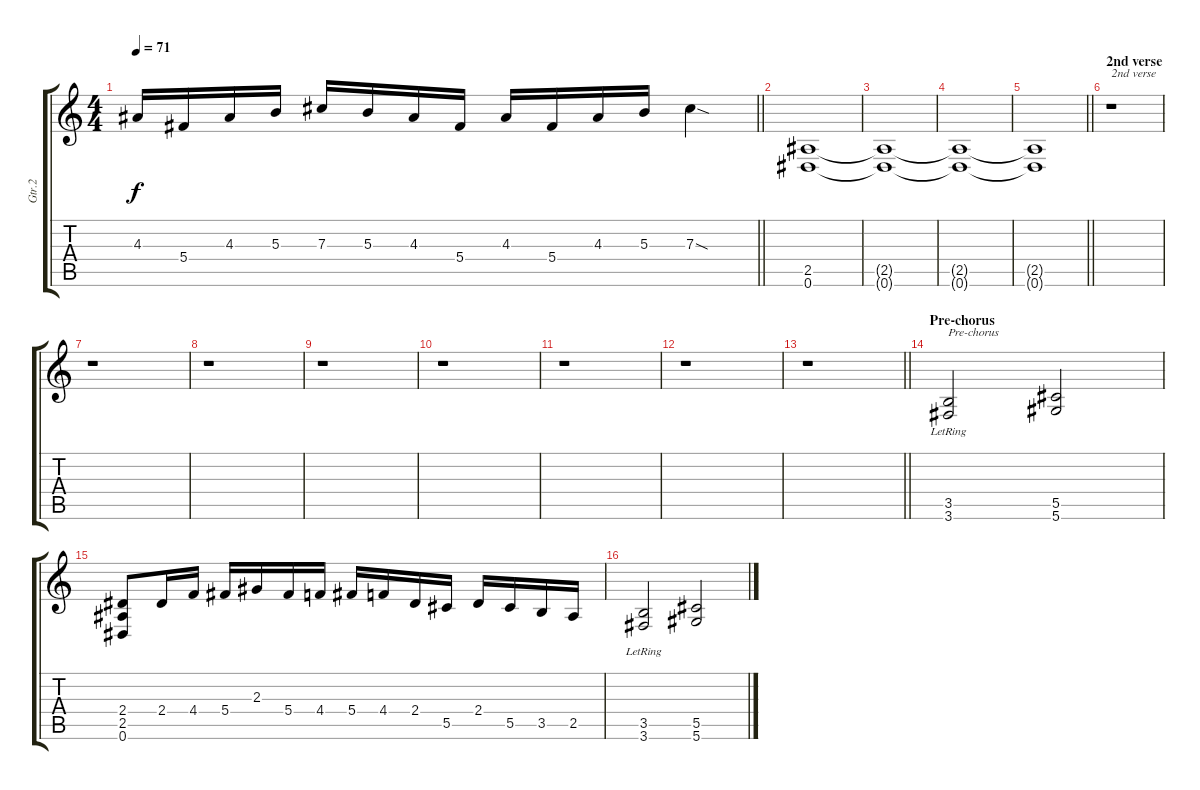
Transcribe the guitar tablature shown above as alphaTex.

\track ("Gtr.2" "Gtr.2") {instrument distortionguitar}
\staff {score tabs}
\tuning (Eb4 Bb3 Gb3 Db3 Ab2 Eb2) {hide}
\ts (4 4)
\tempo 71
\clef g2
\barLineRight lightlight
\ks c
4.3.16{dy f} 5.4.16 4.3.16 5.3.16 7.3.16 5.3.16 4.3.16 5.4.16 4.3.16 5.4.16 4.3.16 5.3.16 7.3{sod}.4 |
(2.5 0.6).1 |
(2.5{t} 0.6{t}).1 |
(2.5{t} 0.6{t}).1 |
\barLineRight lightlight
(2.5{t} 0.6{t}).1 |
\section ("" "2nd verse")
r.1{txt "2nd verse"} |
r.1 |
r.1 |
r.1 |
r.1 |
r.1 |
r.1 |
\barLineRight lightlight
r.1 |
\section ("" "Pre-chorus")
(3.5{lr} 3.6).2{txt "Pre-chorus"} (5.5 5.6).2 |
(2.4 2.5 0.6).8 2.4.16 4.4.16 5.4.16 2.3.16 5.4.16 4.4.16 5.4.16 4.4.16 2.4.16 5.5.16 2.4.16 5.5.16 3.5.16 2.5.16 |
(3.5{lr} 3.6).2 (5.5 5.6).2
